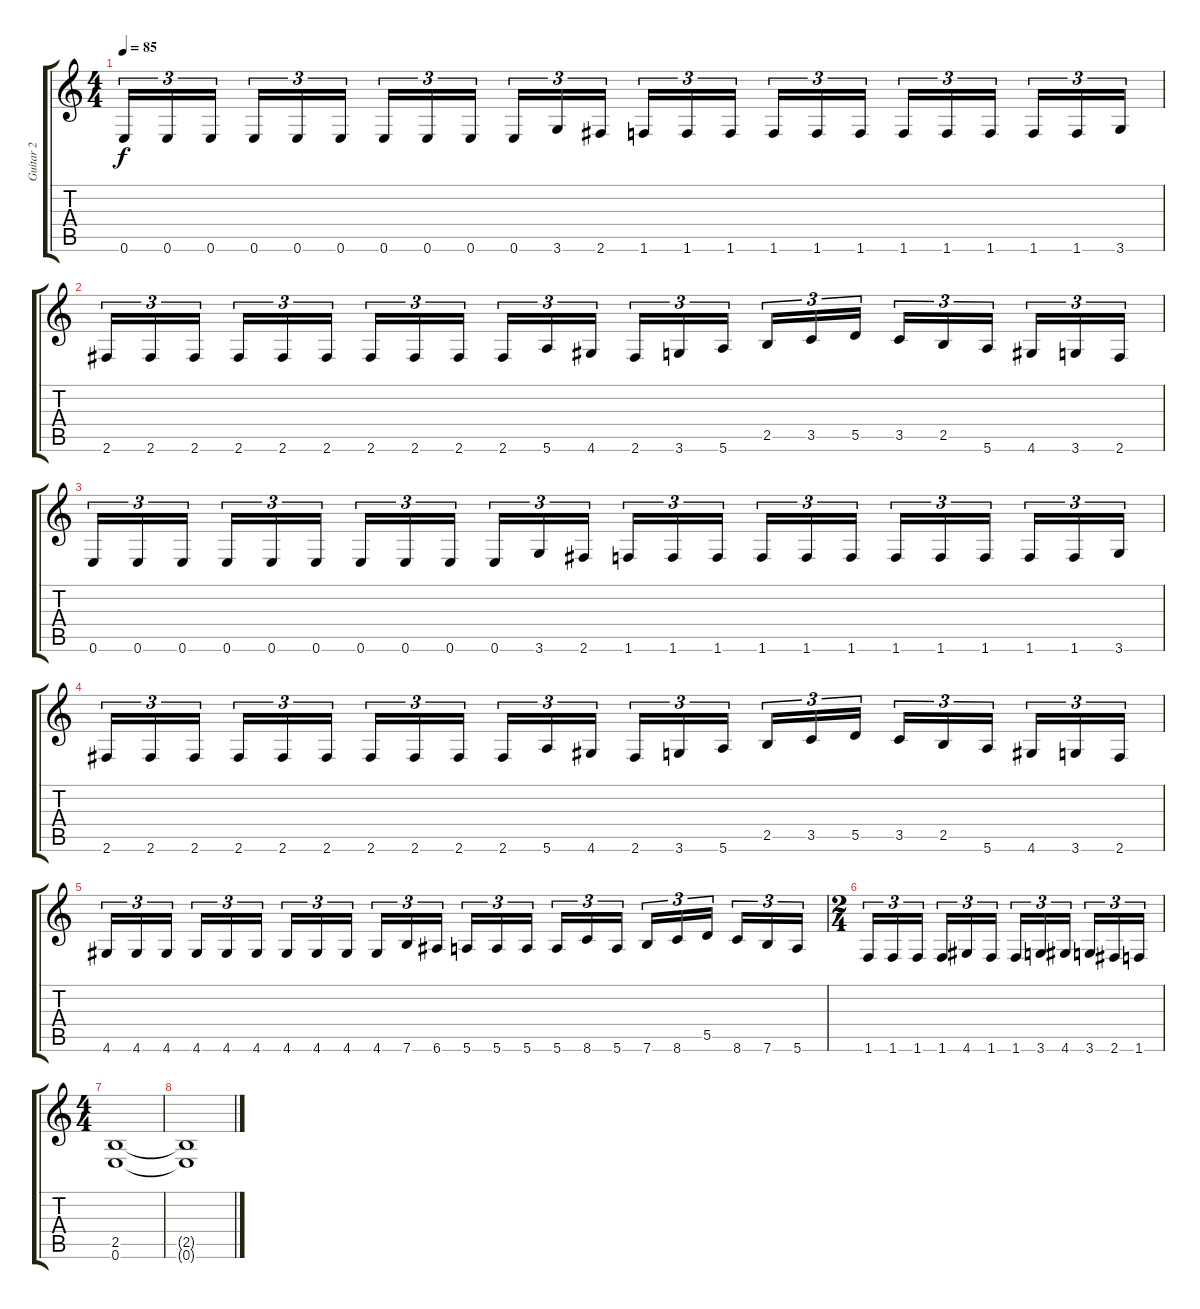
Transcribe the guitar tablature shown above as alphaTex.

\track ("Guitar 2" "Guitar 2") {instrument distortionguitar}
\staff {score tabs}
\tuning (E4 B3 G3 D3 A2 E2) {hide}
\ts (4 4)
\tempo 85
\clef g2
\ks c
0.6.16{tu (3 2) dy f} 0.6.16{tu (3 2)} 0.6.16{tu (3 2)} 0.6.16{tu (3 2)} 0.6.16{tu (3 2)} 0.6.16{tu (3 2)} 0.6.16{tu (3 2)} 0.6.16{tu (3 2)} 0.6.16{tu (3 2)} 0.6.16{tu (3 2)} 3.6.16{tu (3 2)} 2.6.16{tu (3 2)} 1.6.16{tu (3 2)} 1.6.16{tu (3 2)} 1.6.16{tu (3 2)} 1.6.16{tu (3 2)} 1.6.16{tu (3 2)} 1.6.16{tu (3 2)} 1.6.16{tu (3 2)} 1.6.16{tu (3 2)} 1.6.16{tu (3 2)} 1.6.16{tu (3 2)} 1.6.16{tu (3 2)} 3.6.16{tu (3 2)} |
2.6.16{tu (3 2)} 2.6.16{tu (3 2)} 2.6.16{tu (3 2)} 2.6.16{tu (3 2)} 2.6.16{tu (3 2)} 2.6.16{tu (3 2)} 2.6.16{tu (3 2)} 2.6.16{tu (3 2)} 2.6.16{tu (3 2)} 2.6.16{tu (3 2)} 5.6.16{tu (3 2)} 4.6.16{tu (3 2)} 2.6.16{tu (3 2)} 3.6.16{tu (3 2)} 5.6.16{tu (3 2)} 2.5.16{tu (3 2)} 3.5.16{tu (3 2)} 5.5.16{tu (3 2)} 3.5.16{tu (3 2)} 2.5.16{tu (3 2)} 5.6.16{tu (3 2)} 4.6.16{tu (3 2)} 3.6.16{tu (3 2)} 2.6.16{tu (3 2)} |
0.6.16{tu (3 2)} 0.6.16{tu (3 2)} 0.6.16{tu (3 2)} 0.6.16{tu (3 2)} 0.6.16{tu (3 2)} 0.6.16{tu (3 2)} 0.6.16{tu (3 2)} 0.6.16{tu (3 2)} 0.6.16{tu (3 2)} 0.6.16{tu (3 2)} 3.6.16{tu (3 2)} 2.6.16{tu (3 2)} 1.6.16{tu (3 2)} 1.6.16{tu (3 2)} 1.6.16{tu (3 2)} 1.6.16{tu (3 2)} 1.6.16{tu (3 2)} 1.6.16{tu (3 2)} 1.6.16{tu (3 2)} 1.6.16{tu (3 2)} 1.6.16{tu (3 2)} 1.6.16{tu (3 2)} 1.6.16{tu (3 2)} 3.6.16{tu (3 2)} |
2.6.16{tu (3 2)} 2.6.16{tu (3 2)} 2.6.16{tu (3 2)} 2.6.16{tu (3 2)} 2.6.16{tu (3 2)} 2.6.16{tu (3 2)} 2.6.16{tu (3 2)} 2.6.16{tu (3 2)} 2.6.16{tu (3 2)} 2.6.16{tu (3 2)} 5.6.16{tu (3 2)} 4.6.16{tu (3 2)} 2.6.16{tu (3 2)} 3.6.16{tu (3 2)} 5.6.16{tu (3 2)} 2.5.16{tu (3 2)} 3.5.16{tu (3 2)} 5.5.16{tu (3 2)} 3.5.16{tu (3 2)} 2.5.16{tu (3 2)} 5.6.16{tu (3 2)} 4.6.16{tu (3 2)} 3.6.16{tu (3 2)} 2.6.16{tu (3 2)} |
4.6.16{tu (3 2)} 4.6.16{tu (3 2)} 4.6.16{tu (3 2)} 4.6.16{tu (3 2)} 4.6.16{tu (3 2)} 4.6.16{tu (3 2)} 4.6.16{tu (3 2)} 4.6.16{tu (3 2)} 4.6.16{tu (3 2)} 4.6.16{tu (3 2)} 7.6.16{tu (3 2)} 6.6.16{tu (3 2)} 5.6.16{tu (3 2)} 5.6.16{tu (3 2)} 5.6.16{tu (3 2)} 5.6.16{tu (3 2)} 8.6.16{tu (3 2)} 5.6.16{tu (3 2)} 7.6.16{tu (3 2)} 8.6.16{tu (3 2)} 5.5.16{tu (3 2)} 8.6.16{tu (3 2)} 7.6.16{tu (3 2)} 5.6.16{tu (3 2)} |
\ts (2 4)
1.6.16{tu (3 2)} 1.6.16{tu (3 2)} 1.6.16{tu (3 2)} 1.6.16{tu (3 2)} 4.6.16{tu (3 2)} 1.6.16{tu (3 2)} 1.6.16{tu (3 2)} 3.6.16{tu (3 2)} 4.6.16{tu (3 2)} 3.6.16{tu (3 2)} 2.6.16{tu (3 2)} 1.6.16{tu (3 2)} |
\ts (4 4)
(2.5 0.6).1 |
(2.5{t} 0.6{t}).1
